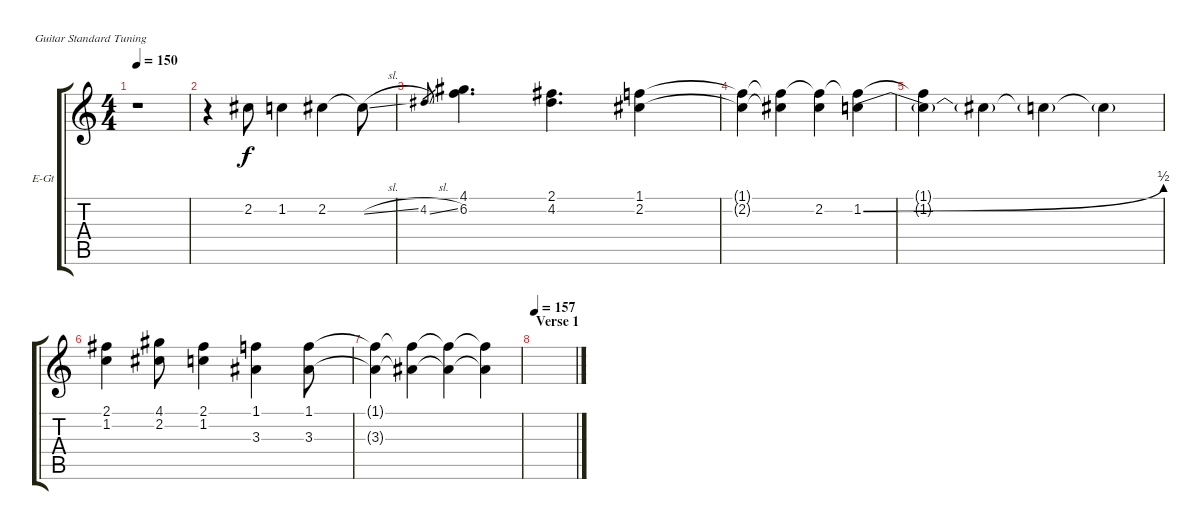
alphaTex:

\bracketExtendMode groupsimilarinstruments
\firstSystemTrackNameOrientation horizontal
\otherSystemsTrackNameOrientation horizontal
\track ("Background Vox" "E-Gt") {instrument distortionguitar}
\staff {score tabs}
\tuning (E4 B3 G3 D3 A2 E2)
\ts (4 4)
\tempo 150
\clef g2
\scale
0.333333
\ks c
r.1{dy f} |
\scale
0.333333 r.4 2.2.8 1.2.4 2.2.4 2.2{sl t}.8 |
\scale
0.333333 4.2{sl}.8{gr} (6.2 4.1).4{d} (4.2 2.1).4{d} (2.2 1.1).4 |
\scale
0.333333 (2.2{t} 1.1{t}).4 (2.2{t} 1.1{t}).4 (2.2 1.1{t}).4 (1.2{be (bend 0 0 60 2)} 1.1{t}).4 |
\scale
0.333333 (1.2{t} 1.1{t}).4 1.2{t}.4 1.2{t}.4 1.2{t}.4 |
\scale
0.333333 (1.2 2.1).4 (2.2 4.1).8 (1.2 2.1).4 (3.3 1.1).4 (3.3 1.1).8 |
\scale
0.333333 (3.3{t} 1.1{t}).4 (3.3{t} 1.1{t}).4 (3.3{t} 1.1{t}).4 (3.3{t} 1.1{t}).4 |
\section ("" "Verse 1")
\tempo 157
\scale
0.333333 |
\scale
0.333333 |
\scale
0.333333 |
\scale
0.333333 |
\scale
0.333333 |
\scale
0.333333 |
\scale
0.333333 |
\scale
0.333333 |
\scale
0.333333
